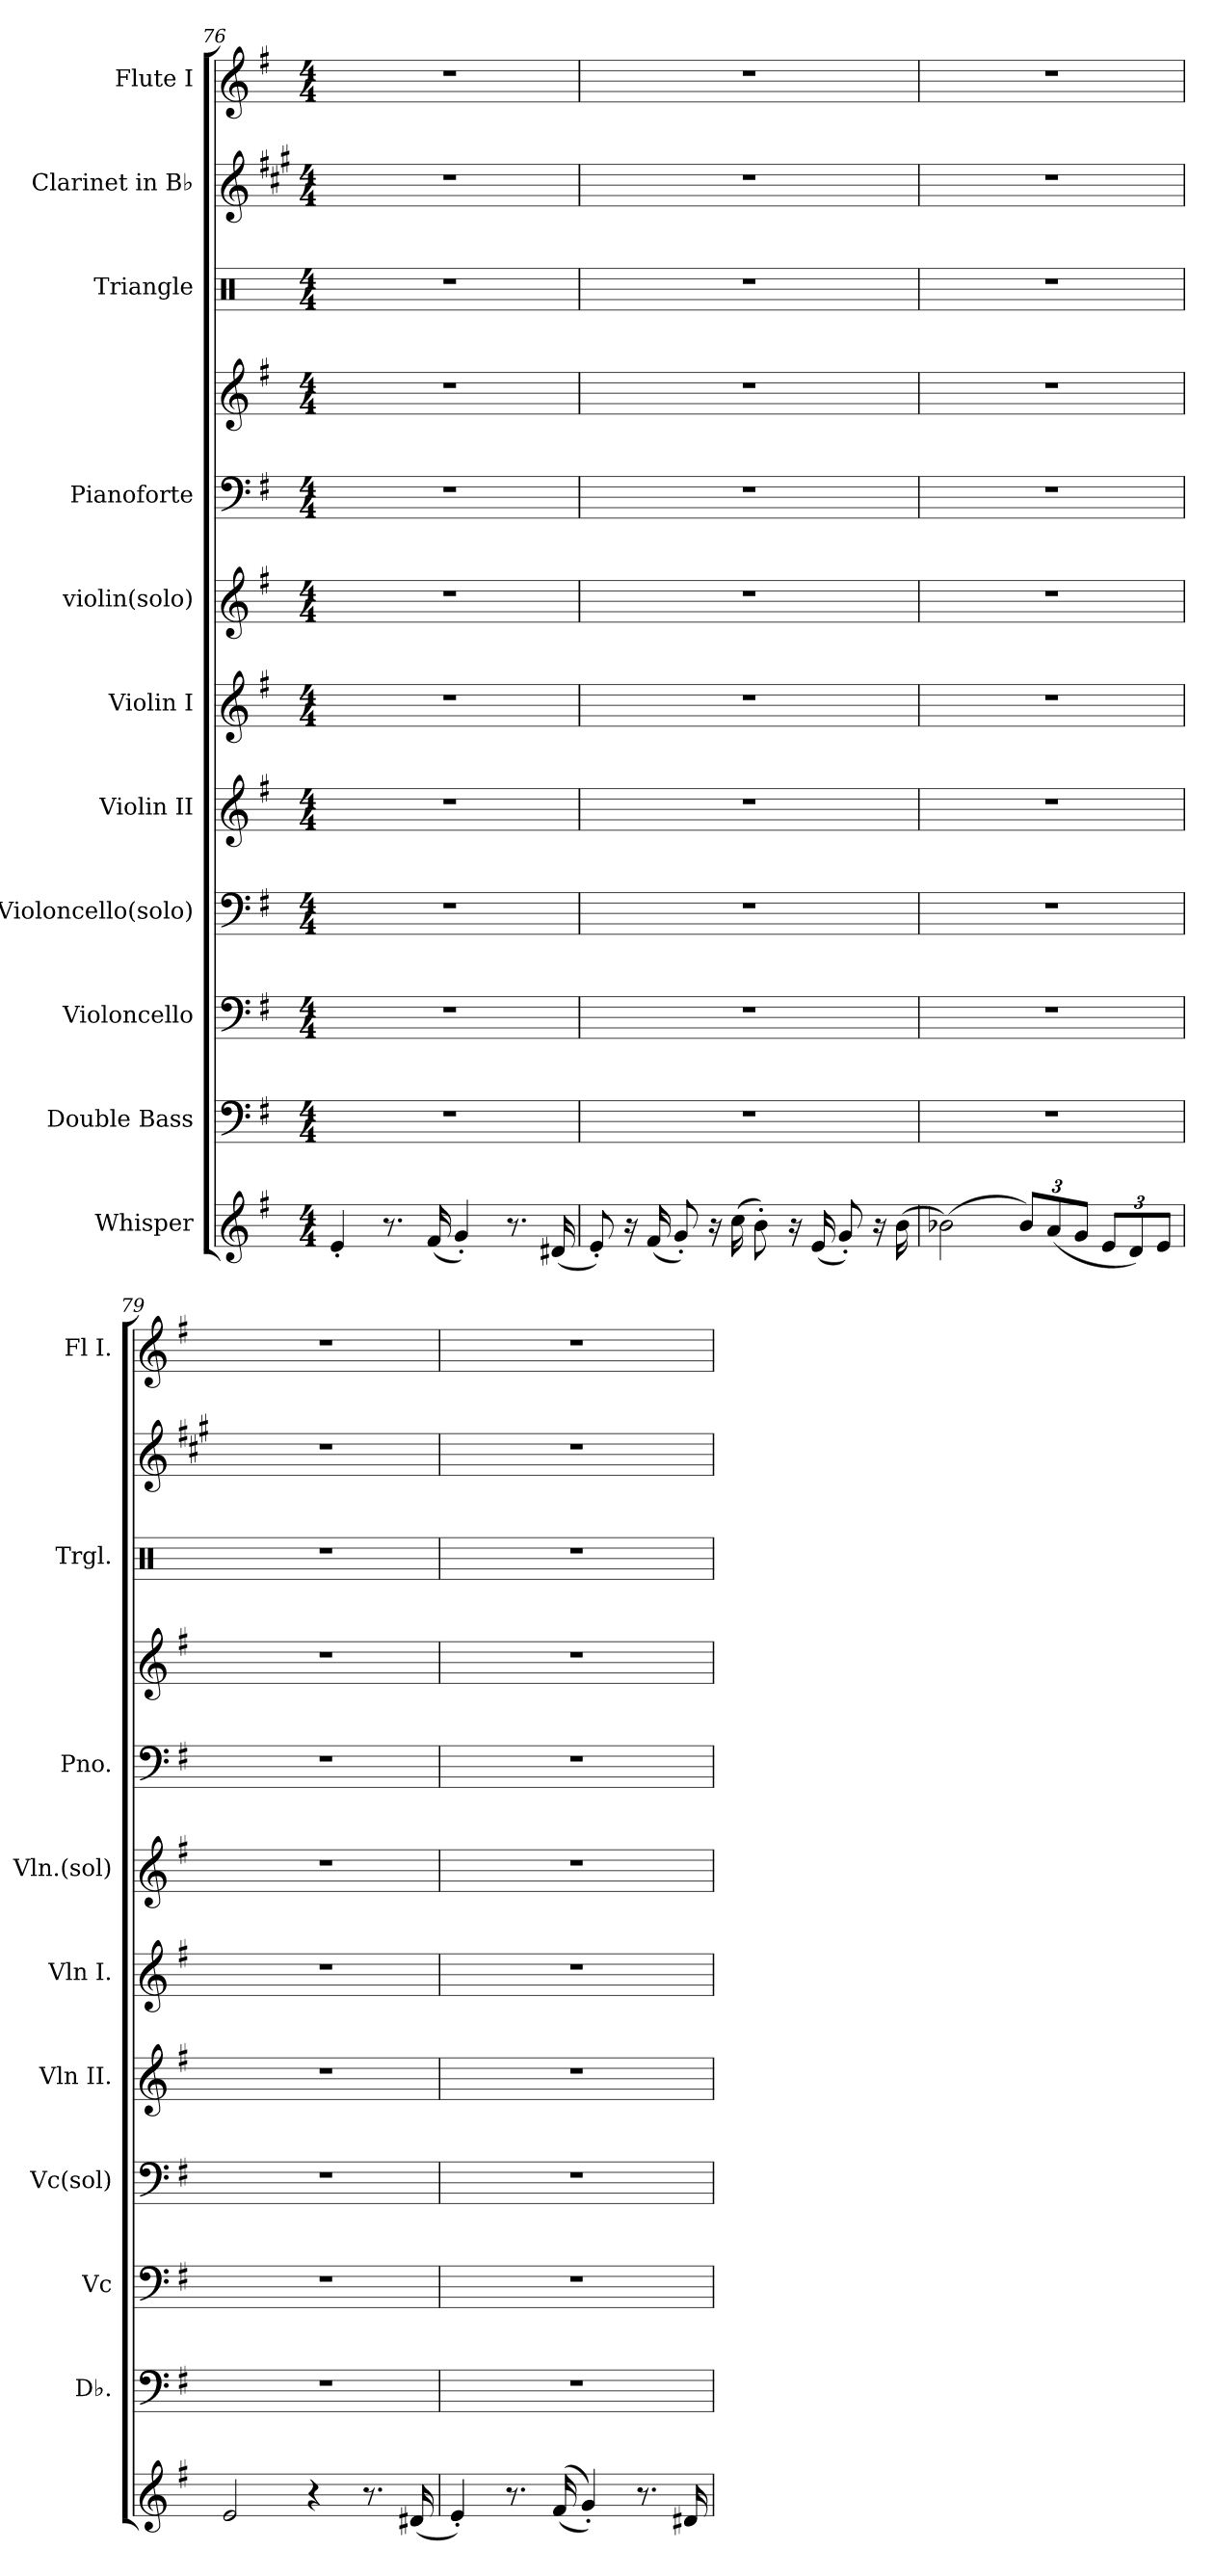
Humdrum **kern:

**kern	**kern	**kern	**kern	**kern	**kern	**kern	**kern	**kern	**kern	**kern	**kern
*part11	*part10	*part9	*part8	*part7	*part6	*part5	*part4	*part4	*part3	*part2	*part1
*staff12	*staff11	*staff10	*staff9	*staff8	*staff7	*staff6	*staff5	*staff4	*staff3	*staff2	*staff1
*I"Whisper	*I"Double Bass	*I"Violoncello	*I"Violoncello(solo)	*I"Violin II	*I"Violin I	*I"violin(solo)	*I"Pianoforte	*	*I"Triangle	*I"Clarinet in B♭	*I"Flute I
*	*I'Db.	*I'Vc	*I'Vc(sol)	*I'Vln II.	*I'Vln I.	*I'Vln.(sol)	*I'Pno.	*	*I'Trgl.	*	*I'Fl I.
!!LO:PB:g=z
*clefG2	*clefF4	*clefF4	*clefF4	*clefG2	*clefG2	*clefG2	*clefF4	*clefG2	*clefX	*clefG2	*clefG2
*	*ITrd7c12	*	*	*	*	*	*	*	*	*ITrd1c2	*
*k[f#]	*k[f#]	*k[f#]	*k[f#]	*k[f#]	*k[f#]	*k[f#]	*k[f#]	*k[f#]	*k[]	*k[f#]	*k[f#]
*M4/4	*M4/4	*M4/4	*M4/4	*M4/4	*M4/4	*M4/4	*M4/4	*M4/4	*M4/4	*M4/4	*M4/4
=76	=76	=76	=76	=76	=76	=76	=76	=76	=76	=76	=76
4e'/	1r	1r	1r	1r	1r	1r	1r	1r	1r	1r	1r
8.r	.	.	.	.	.	.	.	.	.	.	.
(16f#/	.	.	.	.	.	.	.	.	.	.	.
4g'/)	.	.	.	.	.	.	.	.	.	.	.
8.r	.	.	.	.	.	.	.	.	.	.	.
(16d#X/	.	.	.	.	.	.	.	.	.	.	.
=77	=77	=77	=77	=77	=77	=77	=77	=77	=77	=77	=77
8e'/)	1r	1r	1r	1r	1r	1r	1r	1r	1r	1r	1r
16r	.	.	.	.	.	.	.	.	.	.	.
(16f#/	.	.	.	.	.	.	.	.	.	.	.
8g'/)	.	.	.	.	.	.	.	.	.	.	.
16r	.	.	.	.	.	.	.	.	.	.	.
(16cc\	.	.	.	.	.	.	.	.	.	.	.
8b'\)	.	.	.	.	.	.	.	.	.	.	.
16r	.	.	.	.	.	.	.	.	.	.	.
(16e/	.	.	.	.	.	.	.	.	.	.	.
8g'/)	.	.	.	.	.	.	.	.	.	.	.
16r	.	.	.	.	.	.	.	.	.	.	.
(16b\	.	.	.	.	.	.	.	.	.	.	.
=78	=78	=78	=78	=78	=78	=78	=78	=78	=78	=78	=78
(2b-X\)	1r	1r	1r	1r	1r	1r	1r	1r	1r	1r	1r
*Xbrackettup	*	*	*	*	*	*	*	*	*	*	*
12b-/L)	.	.	.	.	.	.	.	.	.	.	.
(12a/	.	.	.	.	.	.	.	.	.	.	.
12g/J	.	.	.	.	.	.	.	.	.	.	.
12e/L	.	.	.	.	.	.	.	.	.	.	.
12d/)	.	.	.	.	.	.	.	.	.	.	.
12e/J	.	.	.	.	.	.	.	.	.	.	.
=79	=79	=79	=79	=79	=79	=79	=79	=79	=79	=79	=79
2e/	1r	1r	1r	1r	1r	1r	1r	1r	1r	1r	1r
4r	.	.	.	.	.	.	.	.	.	.	.
8.r	.	.	.	.	.	.	.	.	.	.	.
(16d#X/	.	.	.	.	.	.	.	.	.	.	.
!!LO:PB:g=z
=80	=80	=80	=80	=80	=80	=80	=80	=80	=80	=80	=80
4e'/)	1r	1r	1r	1r	1r	1r	1r	1r	1r	1r	1r
8.r	.	.	.	.	.	.	.	.	.	.	.
((16f#/	.	.	.	.	.	.	.	.	.	.	.
4g'/))	.	.	.	.	.	.	.	.	.	.	.
8.r	.	.	.	.	.	.	.	.	.	.	.
16d#X/	.	.	.	.	.	.	.	.	.	.	.
=	=	=	=	=	=	=	=	=	=	=	=
*-	*-	*-	*-	*-	*-	*-	*-	*-	*-	*-	*-
